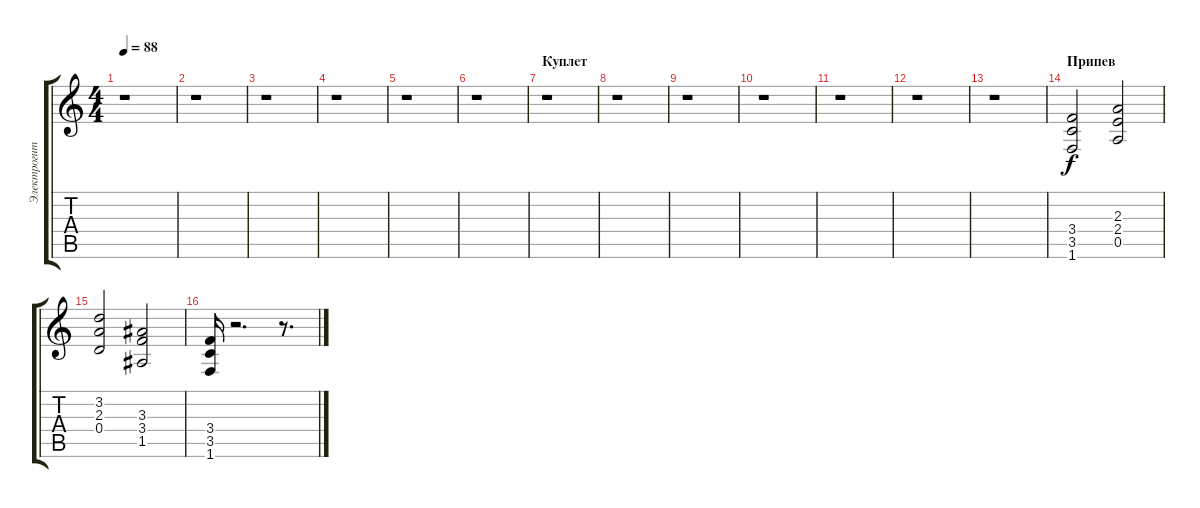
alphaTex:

\track ("Электрогитара" "Электрогит") {instrument distortionguitar}
\staff {score tabs}
\tuning (E4 B3 G3 D3 A2 E2) {hide}
\ts (4 4)
\tempo 88
\clef g2
\ks c
r.1{dy f} |
r.1 |
r.1 |
r.1 |
r.1 |
r.1 |
\section ("" "Куплет")
r.1 |
r.1 |
r.1 |
r.1 |
r.1 |
r.1 |
r.1 |
\section ("" "Припев")
(3.4 3.5 1.6).2 (2.3 2.4 0.5).2 |
(3.2 2.3 0.4).2 (3.3 3.4 1.5).2 |
(3.4 3.5 1.6).16 r.2{d} r.8{d}
